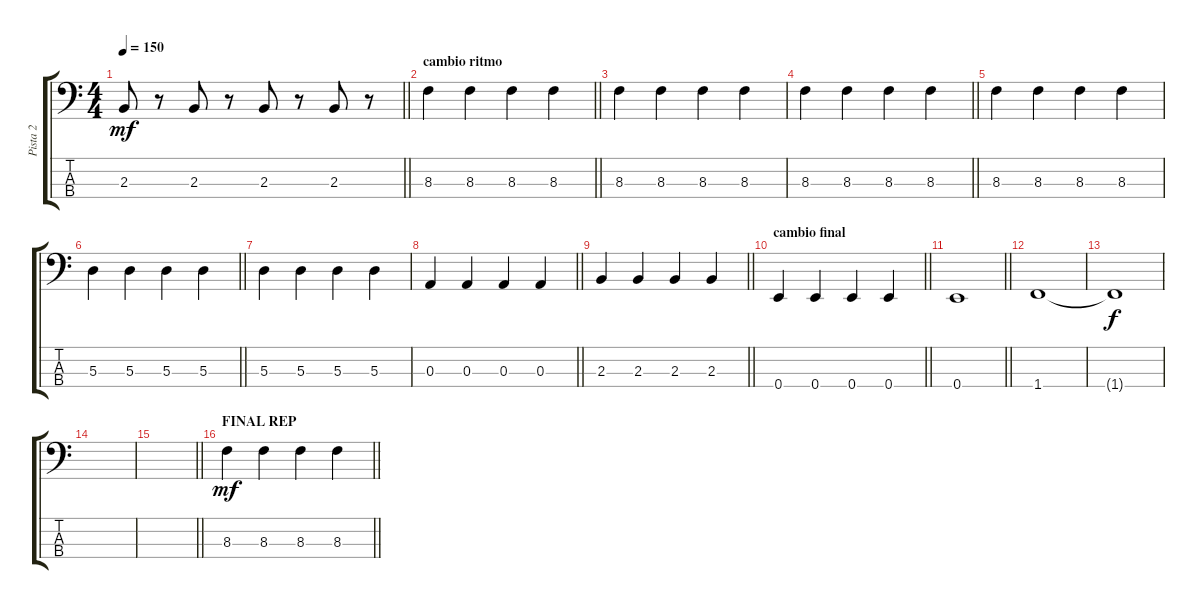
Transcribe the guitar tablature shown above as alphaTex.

\track ("Pista 2" "Pista 2") {instrument electricbassfinger}
\staff {score tabs}
\tuning (G2 D2 A1 E1) {hide}
\ts (4 4)
\tempo 150
\clef f4
\barLineRight lightlight
\ks c
2.3.8{dy mf} r.8 2.3.8 r.8 2.3.8 r.8 2.3.8 r.8 |
\section ("" "cambio ritmo")
\barLineRight lightlight
8.3.4 8.3.4 8.3.4 8.3.4 |
8.3.4 8.3.4 8.3.4 8.3.4 |
\barLineRight lightlight
8.3.4 8.3.4 8.3.4 8.3.4 |
8.3.4 8.3.4 8.3.4 8.3.4 |
\barLineRight lightlight
5.3.4 5.3.4 5.3.4 5.3.4 |
5.3.4 5.3.4 5.3.4 5.3.4 |
\barLineRight lightlight
0.3.4 0.3.4 0.3.4 0.3.4 |
\barLineRight lightlight
2.3.4 2.3.4 2.3.4 2.3.4 |
\section ("" "cambio final")
\barLineRight lightlight
0.4.4 0.4.4 0.4.4 0.4.4 |
\barLineRight lightlight
0.4.1 |
1.4.1 |
1.4{t}.1{dy f} |
|
\barLineRight lightlight
|
\section ("" "FINAL REP")
\barLineRight lightlight
8.3.4{dy mf} 8.3.4 8.3.4 8.3.4
